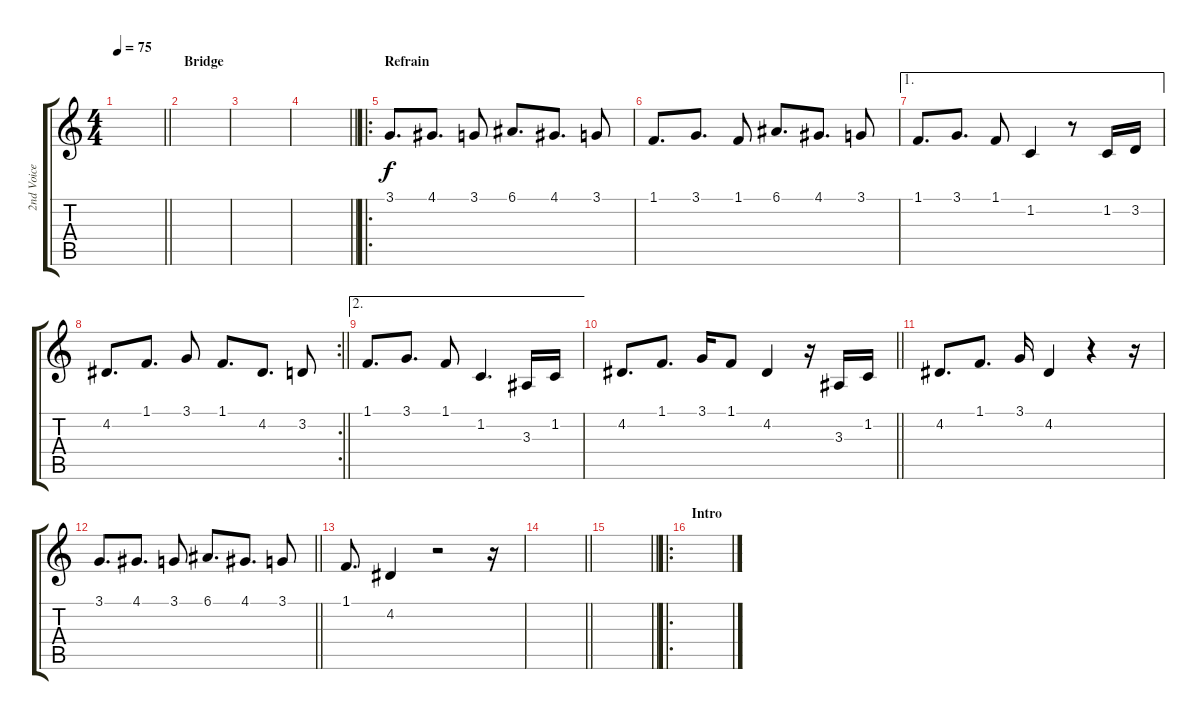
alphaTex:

\track ("2nd Voice" "2nd Voice") {instrument lead2sawtooth}
\staff {score tabs}
\tuning (E4 B3 G3 D3 A2 E2) {hide}
\ts (4 4)
\tempo 75
\clef g2
\barLineRight lightlight
\ks c
|
\section ("" "Bridge")
|
|
\barLineRight lightlight
|
\ro
\section ("" "Refrain")
3.1.8{d} 4.1.8{d} 3.1.8 6.1.8{d} 4.1.8{d} 3.1.8 |
1.1.8{d} 3.1.8{d} 1.1.8 6.1.8{d} 4.1.8{d} 3.1.8 |
\ae 1
1.1.8{d} 3.1.8{d} 1.1.8 1.2.4 r.8 1.2.16 3.2.16 |
\rc 2
\barLineRight lightlight
4.2.8{d} 1.1.8{d} 3.1.8 1.1.8{d} 4.2.8{d} 3.2.8 |
\ae 2
1.1.8{d} 3.1.8{d} 1.1.8 1.2.4{d} 3.3.16 1.2.16 |
\barLineRight lightlight
4.2.8{d} 1.1.8{d} 3.1.16 1.1.8 4.2.4 r.16 3.3.16 1.2.16 |
4.2.8{d} 1.1.8{d} 3.1.16 4.2.4 r.4 r.16 |
\barLineRight lightlight
3.1.8{d} 4.1.8{d} 3.1.8 6.1.8{d} 4.1.8{d} 3.1.8 |
1.1.8{d} 4.2.4 r.2 r.16 |
\barLineRight lightlight
|
\barLineRight lightlight
|
\ro
\section ("" "Intro")
